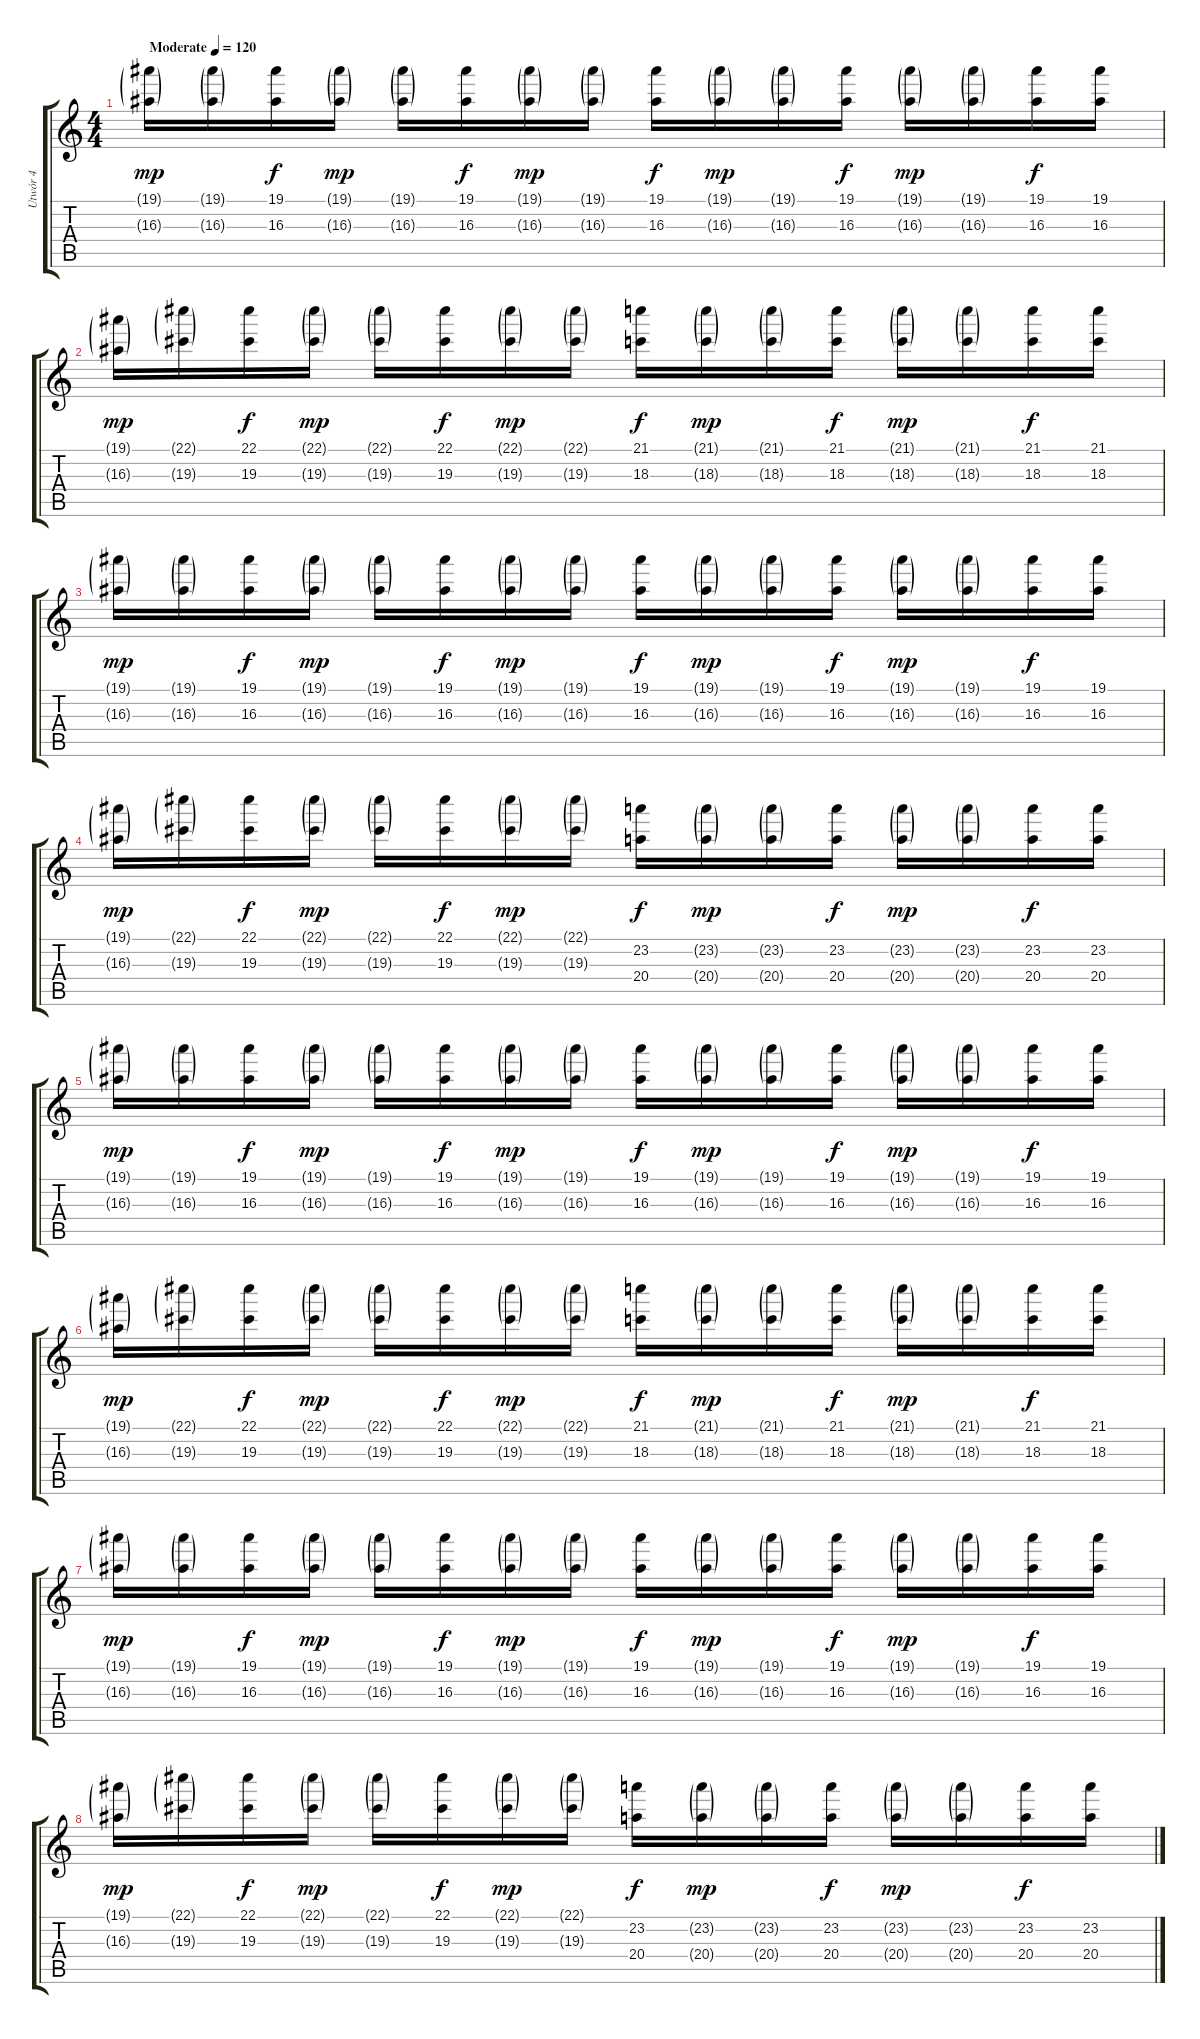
\track ("Utwór 4" "Utwór 4") {instrument lead5charang}
\staff {score tabs}
\tuning (Eb5 Bb4 Gb4 Db4 Ab3 Eb3) {hide}
\ts (4 4)
\tempo (120 "Moderate")
\clef g2
\ks c
(19.1{g} 16.3{g}).16{dy mp instrument lead5charang} (19.1{g} 16.3{g}).16 (19.1 16.3).16{dy f} (19.1{g} 16.3{g}).16{dy mp} (19.1{g} 16.3{g}).16 (19.1 16.3).16{dy f} (19.1{g} 16.3{g}).16{dy mp} (19.1{g} 16.3{g}).16 (19.1 16.3).16{dy f} (19.1{g} 16.3{g}).16{dy mp} (19.1{g} 16.3{g}).16 (19.1 16.3).16{dy f} (19.1{g} 16.3{g}).16{dy mp} (19.1{g} 16.3{g}).16 (19.1 16.3).16{dy f} (19.1 16.3).16 |
(19.1{g} 16.3{g}).16{dy mp} (22.1{g} 19.3{g}).16 (22.1 19.3).16{dy f} (22.1{g} 19.3{g}).16{dy mp} (22.1{g} 19.3{g}).16 (22.1 19.3).16{dy f} (22.1{g} 19.3{g}).16{dy mp} (22.1{g} 19.3{g}).16 (21.1 18.3).16{dy f} (21.1{g} 18.3{g}).16{dy mp} (21.1{g} 18.3{g}).16 (21.1 18.3).16{dy f} (21.1{g} 18.3{g}).16{dy mp} (21.1{g} 18.3{g}).16 (21.1 18.3).16{dy f} (21.1 18.3).16 |
(19.1{g} 16.3{g}).16{dy mp} (19.1{g} 16.3{g}).16 (19.1 16.3).16{dy f} (19.1{g} 16.3{g}).16{dy mp} (19.1{g} 16.3{g}).16 (19.1 16.3).16{dy f} (19.1{g} 16.3{g}).16{dy mp} (19.1{g} 16.3{g}).16 (19.1 16.3).16{dy f} (19.1{g} 16.3{g}).16{dy mp} (19.1{g} 16.3{g}).16 (19.1 16.3).16{dy f} (19.1{g} 16.3{g}).16{dy mp} (19.1{g} 16.3{g}).16 (19.1 16.3).16{dy f} (19.1 16.3).16 |
(19.1{g} 16.3{g}).16{dy mp} (22.1{g} 19.3{g}).16 (22.1 19.3).16{dy f} (22.1{g} 19.3{g}).16{dy mp} (22.1{g} 19.3{g}).16 (22.1 19.3).16{dy f} (22.1{g} 19.3{g}).16{dy mp} (22.1{g} 19.3{g}).16 (23.2 20.4).16{dy f} (23.2{g} 20.4{g}).16{dy mp} (23.2{g} 20.4{g}).16 (23.2 20.4).16{dy f} (23.2{g} 20.4{g}).16{dy mp} (23.2{g} 20.4{g}).16 (23.2 20.4).16{dy f} (23.2 20.4).16 |
(19.1{g} 16.3{g}).16{dy mp} (19.1{g} 16.3{g}).16 (19.1 16.3).16{dy f} (19.1{g} 16.3{g}).16{dy mp} (19.1{g} 16.3{g}).16 (19.1 16.3).16{dy f} (19.1{g} 16.3{g}).16{dy mp} (19.1{g} 16.3{g}).16 (19.1 16.3).16{dy f} (19.1{g} 16.3{g}).16{dy mp} (19.1{g} 16.3{g}).16 (19.1 16.3).16{dy f} (19.1{g} 16.3{g}).16{dy mp} (19.1{g} 16.3{g}).16 (19.1 16.3).16{dy f} (19.1 16.3).16 |
(19.1{g} 16.3{g}).16{dy mp} (22.1{g} 19.3{g}).16 (22.1 19.3).16{dy f} (22.1{g} 19.3{g}).16{dy mp} (22.1{g} 19.3{g}).16 (22.1 19.3).16{dy f} (22.1{g} 19.3{g}).16{dy mp} (22.1{g} 19.3{g}).16 (21.1 18.3).16{dy f} (21.1{g} 18.3{g}).16{dy mp} (21.1{g} 18.3{g}).16 (21.1 18.3).16{dy f} (21.1{g} 18.3{g}).16{dy mp} (21.1{g} 18.3{g}).16 (21.1 18.3).16{dy f} (21.1 18.3).16 |
(19.1{g} 16.3{g}).16{dy mp} (19.1{g} 16.3{g}).16 (19.1 16.3).16{dy f} (19.1{g} 16.3{g}).16{dy mp} (19.1{g} 16.3{g}).16 (19.1 16.3).16{dy f} (19.1{g} 16.3{g}).16{dy mp} (19.1{g} 16.3{g}).16 (19.1 16.3).16{dy f} (19.1{g} 16.3{g}).16{dy mp} (19.1{g} 16.3{g}).16 (19.1 16.3).16{dy f} (19.1{g} 16.3{g}).16{dy mp} (19.1{g} 16.3{g}).16 (19.1 16.3).16{dy f} (19.1 16.3).16 |
(19.1{g} 16.3{g}).16{dy mp} (22.1{g} 19.3{g}).16 (22.1 19.3).16{dy f} (22.1{g} 19.3{g}).16{dy mp} (22.1{g} 19.3{g}).16 (22.1 19.3).16{dy f} (22.1{g} 19.3{g}).16{dy mp} (22.1{g} 19.3{g}).16 (23.2 20.4).16{dy f} (23.2{g} 20.4{g}).16{dy mp} (23.2{g} 20.4{g}).16 (23.2 20.4).16{dy f} (23.2{g} 20.4{g}).16{dy mp} (23.2{g} 20.4{g}).16 (23.2 20.4).16{dy f} (23.2 20.4).16
